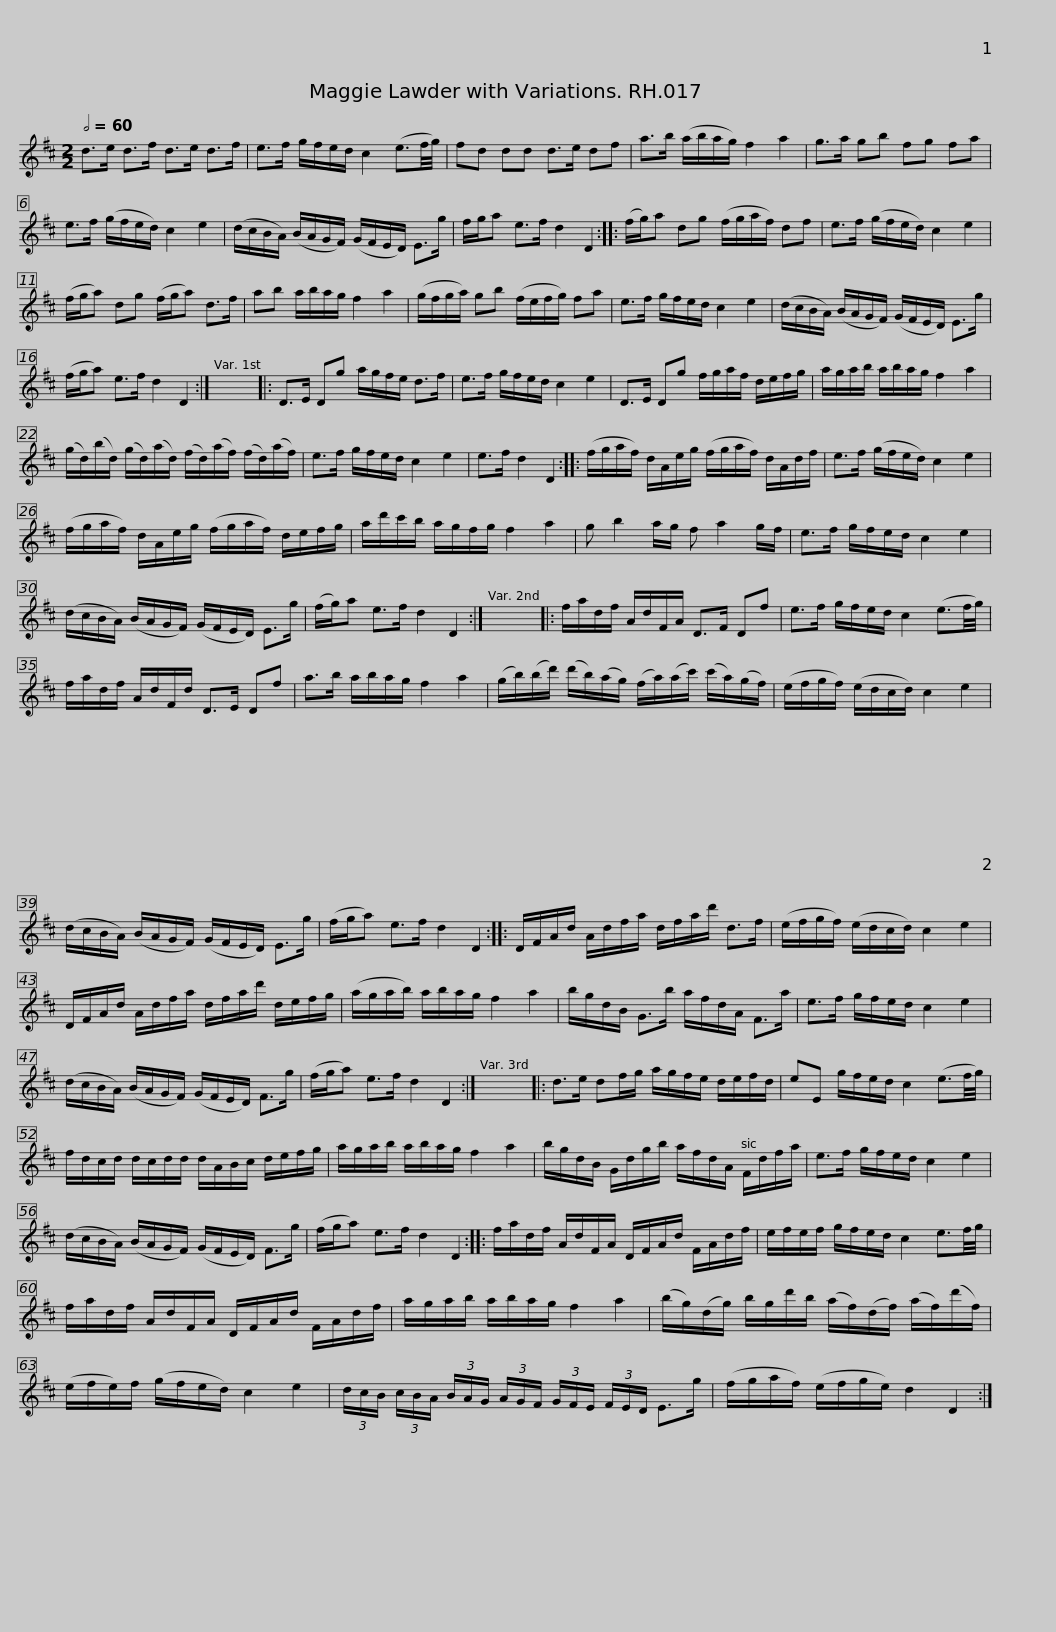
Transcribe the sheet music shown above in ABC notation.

X:1
L:1/8
Q:1/2=60
M:2/2
I:linebreak $
K:D
V:1 treble
V:1
 d>e d>f d>e d>f | e>f g/f/e/d/ c2 (e3/2f/4g/4) | fd dd d>e df | a>b (a/b/a/g/) f2 a2 |$ g>a gb fg fa | %5
 e>f (g/f/e/d/) c2 e2 | (d/c/B/A/) (B/A/G/F/) (G/F/E/D/) E>g | f/g/a e>f d2 D2 ::$ (f/g/)a dg (f/g/a/f/) df | e>f (g/f/e/d/) c2 e2 | %10
 (f/g/a) dg (f/g/a) d>f | ab a/b/a/g/ f2 a2 |$ (g/f/g/a/) gb (f/e/f/g/) fa | e>f g/f/e/d/ c2 e2 | (d/c/B/A/) (B/A/G/F/) (G/F/E/D/) E>g | %15
 (f/g/a) e>f d2 D2 :|$ x8 |: D>E Dg a/g/f/e/ d>f | e>f g/f/e/d/ c2 e2 | D>E Dg f/g/a/f/ d/e/f/g/ | %20
 a/g/a/b/ a/b/a/g/ f2 a2 |$ (g/d/)(b/d/) (g/d/)(a/d/) (f/d/)(a/f/) (f/d/)(a/f/) | e>f g/f/e/d/ c2 e2 | e>f d2 D2 ::$ (f/g/a/f/) d/A/e/g/ (f/g/a/f/) d/A/d/f/ | %25
 e>f (g/f/e/d/) c2 e2 | (f/g/a/f/) d/A/e/g/ (f/g/a/f/) d/e/f/g/ |$ a/d'/c'/b/ a/g/f/g/ f2 a2 |$ g b2 a/g/ f a2 g/f/ | e>f g/f/e/d/ c2 e2 | %30
 (d/c/B/A/) (B/A/G/F/) (G/F/E/D/) E>g | (f/g/)a e>f d2 D2 :|$ x8 |: f/a/d/f/ A/d/F/A/ D>F Df | e>f g/f/e/d/ c2 (e3/2f/4g/4) | %35
 f/a/d/f/ A/d/F/d/ D>E Df |$ a>b a/b/a/g/ f2 a2 |$ (g/b/)(b/d'/) (d'/b/)(a/g/) (f/a/)(a/c'/) (c'/a/)(g/f/) | (e/f/g/f/) (e/d/c/d/) c2 e2 | (d/c/B/A/) (B/A/G/F/) (G/F/E/D/) E>g |$ %40
 (f/g/a) e>f d2 D2 ::$ D/F/A/d/ A/d/f/a/ d/f/a/d'/ d>f | (e/f/g/f/) (e/d/c/d/) c2 e2 | D/F/A/d/ A/d/f/a/ d/f/a/d'/ d/e/f/g/ |$ (a/g/a/b/) a/b/a/g/ f2 a2 |$ %45
 b/g/d/B/ G>b a/f/d/A/ F>a | e>f g/f/e/d/ c2 e2 | (d/c/B/A/) (B/A/G/F/) (G/F/E/D/) F>g | (f/g/a) e>f d2 D2 :|$ x8 |: %50
 d>e df/g/ a/g/f/e/ d/e/f/d/ | eE g/f/e/d/ c2 (e3/2f/4g/4) | f/d/c/d/ d/c/d/d/ d/A/B/c/ d/e/f/g/ |$ a/g/a/b/ a/b/a/g/ f2 a2 |$ b/g/d/B/ G/d/g/b/ a/f/d/A/ F/d/f/a/ | %55
 e>f g/f/e/d/ c2 e2 | (d/c/B/A/) (B/A/G/F/) (G/F/E/D/) F>g |$ (f/g/a) e>f d2 D2 ::$ f/a/d/f/ A/d/F/A/ D/F/A/d/ F/A/d/f/ | e/f/e/f/ g/f/e/d/ c2 e3/2f/4g/4 | %60
 f/a/d/f/ A/d/F/A/ D/F/A/d/ F/A/d/f/ |$ a/g/a/b/ a/b/a/g/ f2 a2 |$ (b/g/)(d/g/) b/g/d'/b/ (a/f/)(d/f/) (a/f/)(d'/f/) | (e/f/e/)f/ (g/f/e/d/) c2 e2 | (3d/c/B/ (3c/B/A/ (3B/A/G/ (3A/G/F/ (3G/F/E/ (3F/E/D/ E>g |$ %65
 (f/g/a/f/) (e/f/g/e/) d2 D2 :| %66
